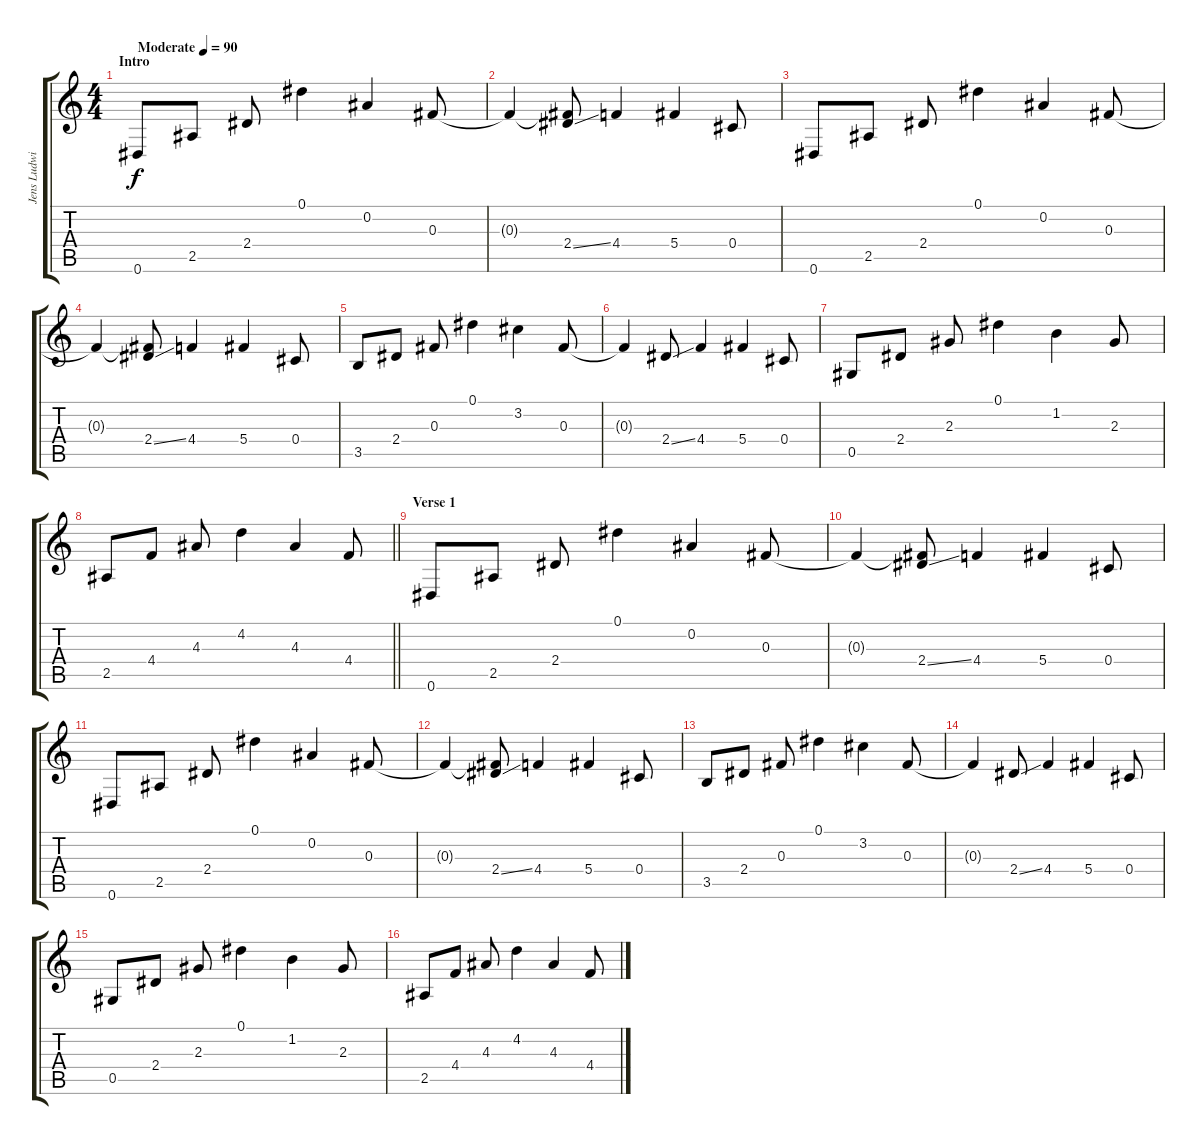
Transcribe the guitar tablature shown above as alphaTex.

\track ("Jens Ludwig" "Jens Ludwi") {instrument acousticguitarsteel}
\staff {score tabs}
\tuning (Eb4 Bb3 Gb3 Db3 Ab2 Eb2) {hide}
\ts (4 4)
\section ("" "Intro")
\tempo (90 "Moderate")
\clef g2
\ks c
0.6.8{dy f instrument acousticguitarsteel} 2.5.8 2.4.8 0.1.4 0.2.4 0.3.8 |
0.3{t}.4 (0.3{t} 2.4{ss}).8 4.4.4 5.4.4 0.4.8 |
0.6.8 2.5.8 2.4.8 0.1.4 0.2.4 0.3.8 |
0.3{t}.4 (0.3{t} 2.4{ss}).8 4.4.4 5.4.4 0.4.8 |
3.5.8 2.4.8 0.3.8 0.1.4 3.2.4 0.3.8 |
0.3{t}.4 2.4{ss}.8 4.4.4 5.4.4 0.4.8 |
0.5.8 2.4.8 2.3.8 0.1.4 1.2.4 2.3.8 |
\barLineRight lightlight
2.5.8 4.4.8 4.3.8 4.2.4 4.3.4 4.4.8 |
\section ("" "Verse 1")
0.6.8 2.5.8 2.4.8 0.1.4 0.2.4 0.3.8 |
0.3{t}.4 (0.3{t} 2.4{ss}).8 4.4.4 5.4.4 0.4.8 |
0.6.8 2.5.8 2.4.8 0.1.4 0.2.4 0.3.8 |
0.3{t}.4 (0.3{t} 2.4{ss}).8 4.4.4 5.4.4 0.4.8 |
3.5.8 2.4.8 0.3.8 0.1.4 3.2.4 0.3.8 |
0.3{t}.4 2.4{ss}.8 4.4.4 5.4.4 0.4.8 |
0.5.8 2.4.8 2.3.8 0.1.4 1.2.4 2.3.8 |
2.5.8 4.4.8 4.3.8 4.2.4 4.3.4 4.4.8
